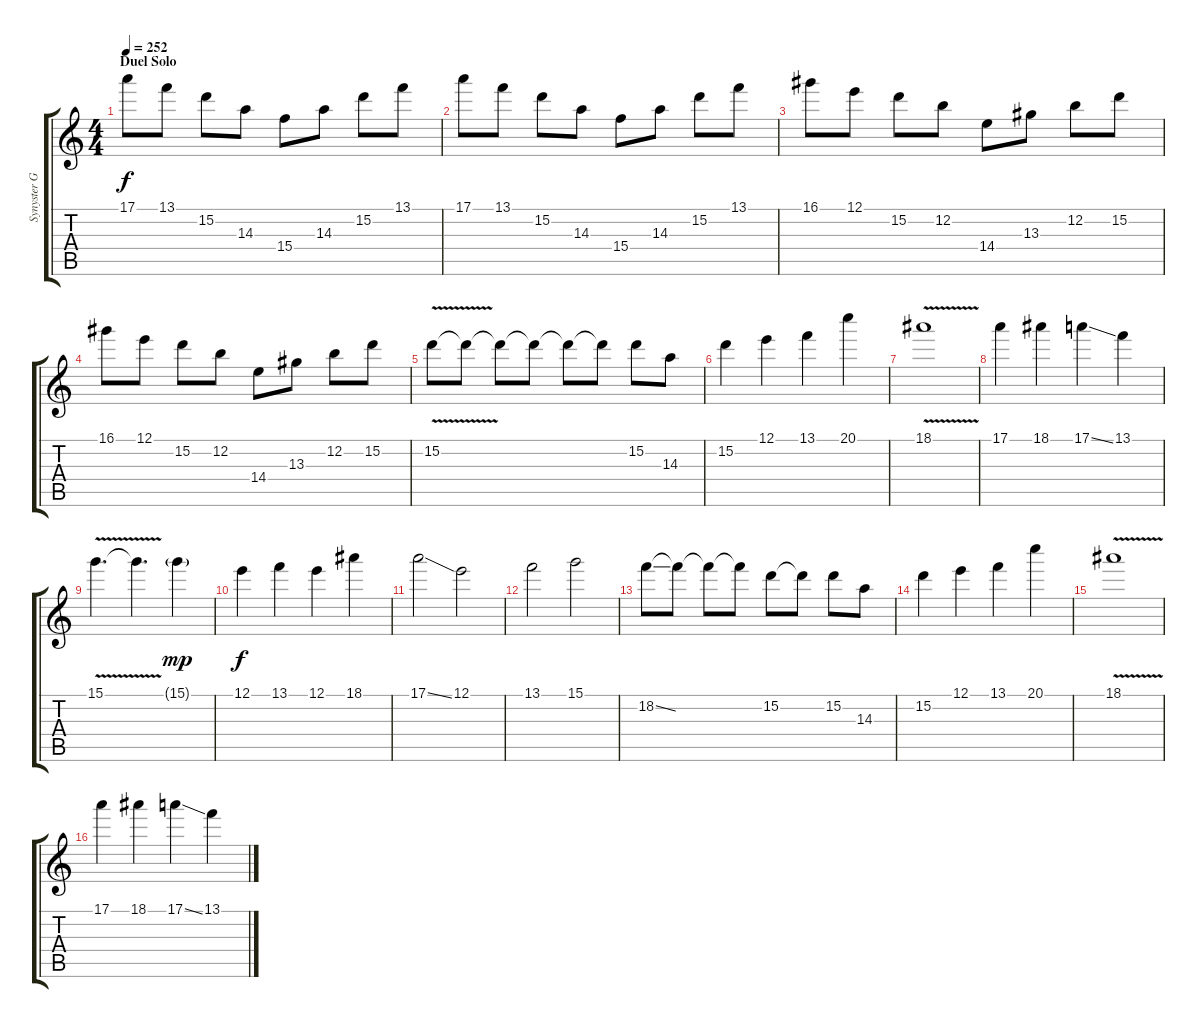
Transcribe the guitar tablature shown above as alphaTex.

\track ("Synyster Gates" "Synyster G") {instrument distortionguitar}
\staff {score tabs}
\tuning (E4 B3 G3 D3 A2 D2) {hide}
\ts (4 4)
\section ("" "Duel Solo")
\tempo 252
\clef g2
\ks c
17.1.8{dy f} 13.1.8 15.2.8 14.3.8 15.4.8 14.3.8 15.2.8 13.1.8 |
17.1.8 13.1.8 15.2.8 14.3.8 15.4.8 14.3.8 15.2.8 13.1.8 |
16.1.8 12.1.8 15.2.8 12.2.8 14.4.8 13.3.8 12.2.8 15.2.8 |
16.1.8 12.1.8 15.2.8 12.2.8 14.4.8 13.3.8 12.2.8 15.2.8 |
15.2{v}.8 15.2{t}.8 15.2{t}.8 15.2{t}.8 15.2{t}.8 15.2{t}.8 15.2.8 14.3.8 |
15.2.4 12.1.4 13.1.4 20.1.4 |
18.1{v}.1 |
17.1.4 18.1.4 17.1{ss}.4 13.1.4 |
15.1{v}.4{d} 15.1{t}.4{d} 15.1{g}.4{dy mp} |
12.1.4{dy f} 13.1.4 12.1.4 18.1.4 |
17.1{ss}.2 12.1.2 |
13.1.2 15.1.2 |
18.2{ss}.8 18.2{t}.8 18.2{t}.8 18.2{t}.8 15.2.8 15.2{t}.8 15.2.8 14.3.8 |
15.2.4 12.1.4 13.1.4 20.1.4 |
18.1{v}.1 |
17.1.4 18.1.4 17.1{ss}.4 13.1.4
